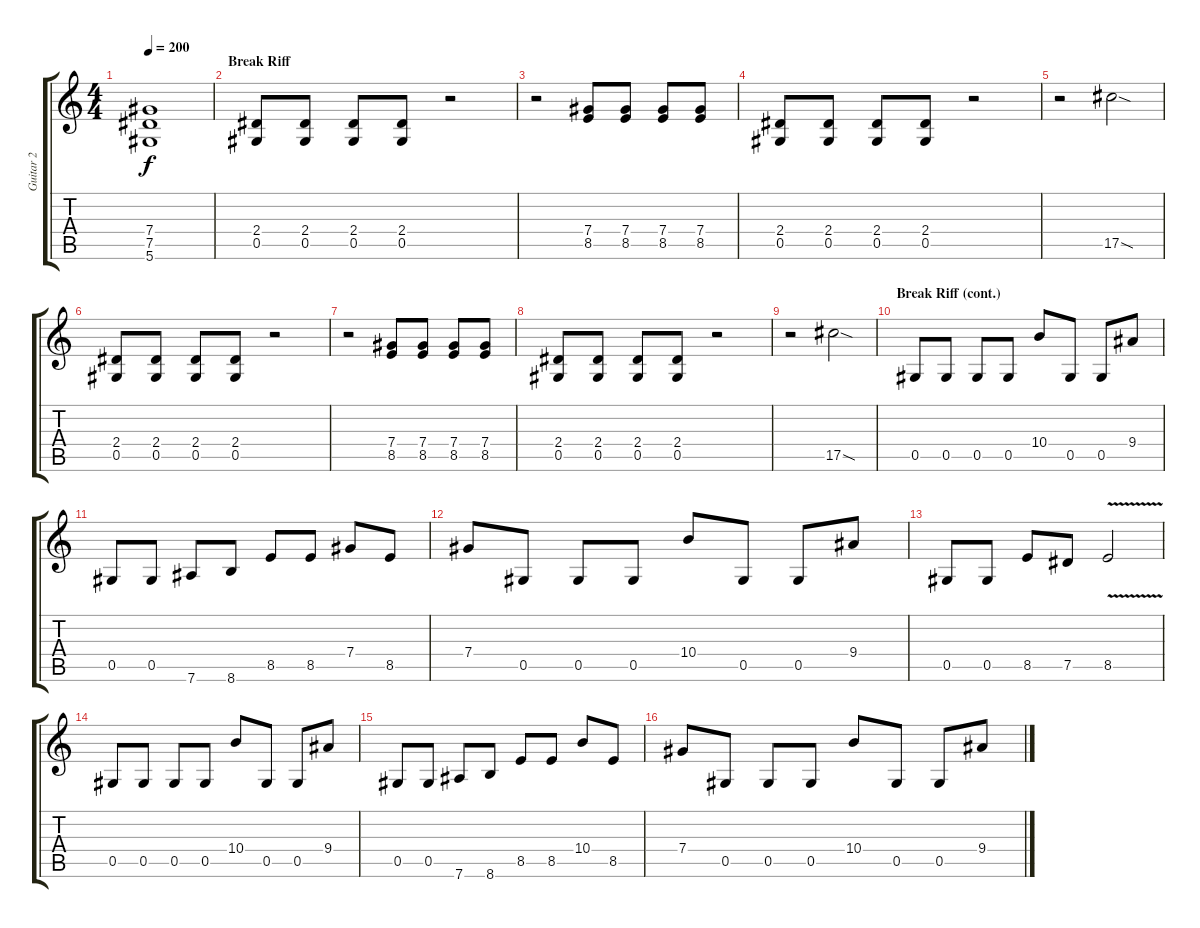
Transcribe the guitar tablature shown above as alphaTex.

\track ("Guitar 2" "Guitar 2") {instrument distortionguitar}
\staff {score tabs}
\tuning (Eb4 Bb3 Gb3 Db3 Ab2 Eb2) {hide}
\ts (4 4)
\tempo 200
\clef g2
\ks c
(7.4 7.5 5.6).1{dy f} |
\section ("" "Break Riff")
(2.4 0.5).8 (2.4 0.5).8 (2.4 0.5).8 (2.4 0.5).8 r.2 |
r.2 (7.4 8.5).8 (7.4 8.5).8 (7.4 8.5).8 (7.4 8.5).8 |
(2.4 0.5).8 (2.4 0.5).8 (2.4 0.5).8 (2.4 0.5).8 r.2 |
r.2 17.5{sod}.2 |
(2.4 0.5).8 (2.4 0.5).8 (2.4 0.5).8 (2.4 0.5).8 r.2 |
r.2 (7.4 8.5).8 (7.4 8.5).8 (7.4 8.5).8 (7.4 8.5).8 |
(2.4 0.5).8 (2.4 0.5).8 (2.4 0.5).8 (2.4 0.5).8 r.2 |
r.2 17.5{sod}.2 |
\section ("" "Break Riff (cont.)")
0.5.8 0.5.8 0.5.8 0.5.8 10.4.8 0.5.8 0.5.8 9.4.8 |
0.5.8 0.5.8 7.6.8 8.6.8 8.5.8 8.5.8 7.4.8 8.5.8 |
7.4.8 0.5.8 0.5.8 0.5.8 10.4.8 0.5.8 0.5.8 9.4.8 |
0.5.8 0.5.8 8.5.8 7.5.8 8.5{v}.2 |
0.5.8 0.5.8 0.5.8 0.5.8 10.4.8 0.5.8 0.5.8 9.4.8 |
0.5.8 0.5.8 7.6.8 8.6.8 8.5.8 8.5.8 10.4.8 8.5.8 |
7.4.8 0.5.8 0.5.8 0.5.8 10.4.8 0.5.8 0.5.8 9.4.8
